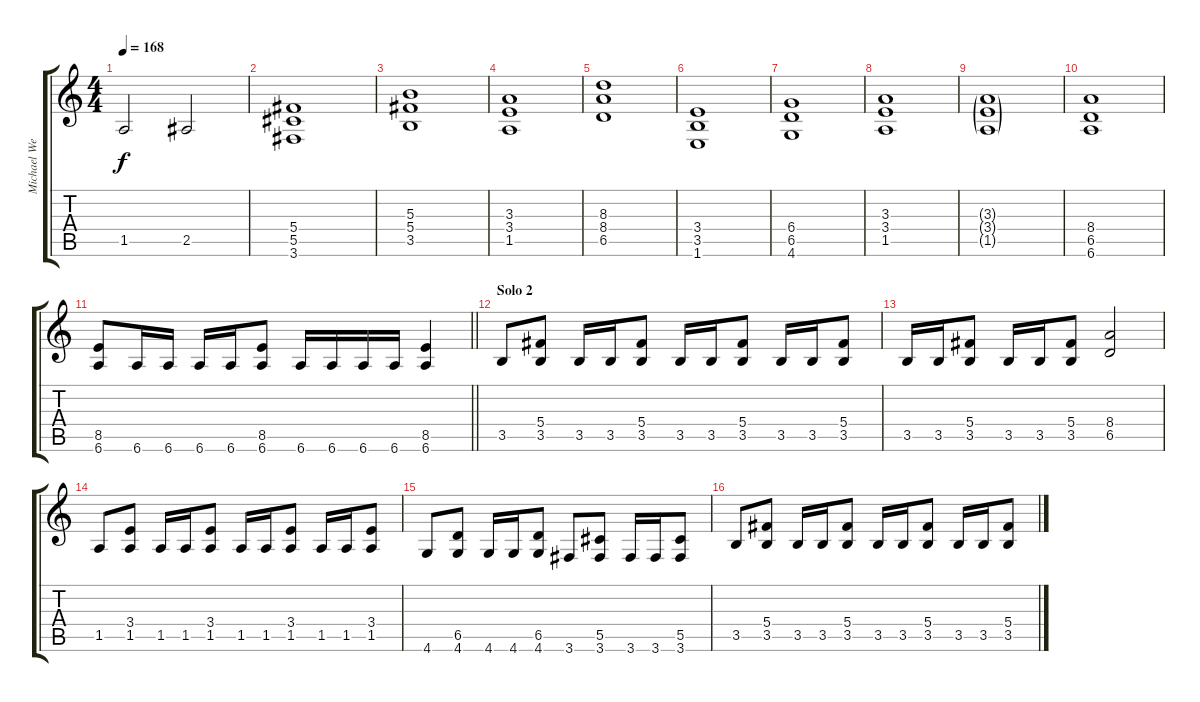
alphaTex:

\track ("Michael Weikath" "Michael We") {instrument distortionguitar}
\staff {score tabs}
\tuning (Eb4 Bb3 Gb3 Db3 Ab2 Eb2) {hide}
\ts (4 4)
\tempo 168
\clef g2
\ks c
1.5.2{dy f} 2.5.2 |
(5.4 5.5 3.6).1 |
(5.3 5.4 3.5).1 |
(3.3 3.4 1.5).1 |
(8.3 8.4 6.5).1 |
(3.4 3.5 1.6).1 |
(6.4 6.5 4.6).1 |
(3.3 3.4 1.5).1 |
(3.3{g} 3.4{g} 1.5{g}).1 |
(8.4 6.5 6.6).1 |
\barLineRight lightlight
(8.5 6.6).8 6.6.16 6.6.16 6.6.16 6.6.16 (8.5 6.6).8 6.6.16 6.6.16 6.6.16 6.6.16 (8.5 6.6).4 |
\section ("" "Solo 2")
3.5.8{volume 12} (5.4 3.5).8 3.5.16 3.5.16 (5.4 3.5).8 3.5.16 3.5.16 (5.4 3.5).8 3.5.16 3.5.16 (5.4 3.5).8 |
3.5.16 3.5.16 (5.4 3.5).8 3.5.16 3.5.16 (5.4 3.5).8 (8.4 6.5).2 |
1.5.8 (3.4 1.5).8 1.5.16 1.5.16 (3.4 1.5).8 1.5.16 1.5.16 (3.4 1.5).8 1.5.16 1.5.16 (3.4 1.5).8 |
4.6.8 (6.5 4.6).8 4.6.16 4.6.16 (6.5 4.6).8 3.6.8 (5.5 3.6).8 3.6.16 3.6.16 (5.5 3.6).8 |
3.5.8 (5.4 3.5).8 3.5.16 3.5.16 (5.4 3.5).8 3.5.16 3.5.16 (5.4 3.5).8 3.5.16 3.5.16 (5.4 3.5).8
